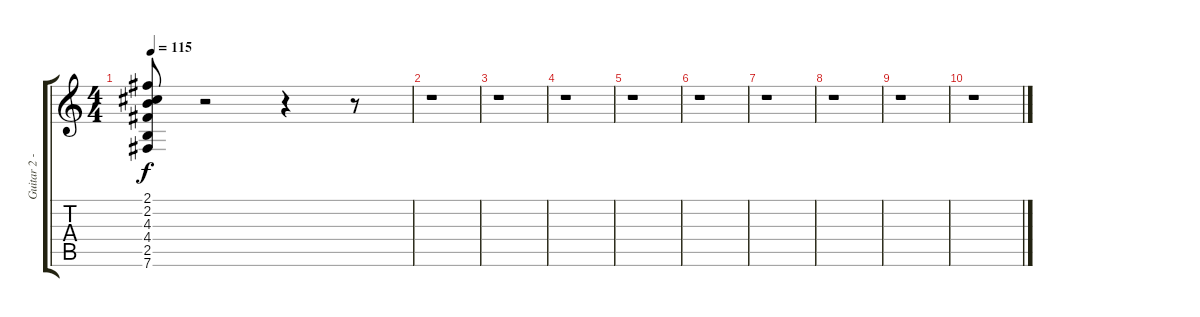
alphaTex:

\track ("Guitar 2 - Petrucci" "Guitar 2 -") {instrument distortionguitar}
\staff {score tabs}
\tuning (E4 B3 G3 D3 A2 B1) {hide}
\ts (4 4)
\tempo 115
\clef g2
\ks c
(2.1{t} 2.2{t} 4.3{t} 4.4{t} 2.5{t} 7.6{t}).8{dy f} r.2 r.4 r.8 |
r.1 |
r.1 |
r.1 |
r.1 |
r.1 |
r.1 |
r.1 |
r.1 |
r.1
